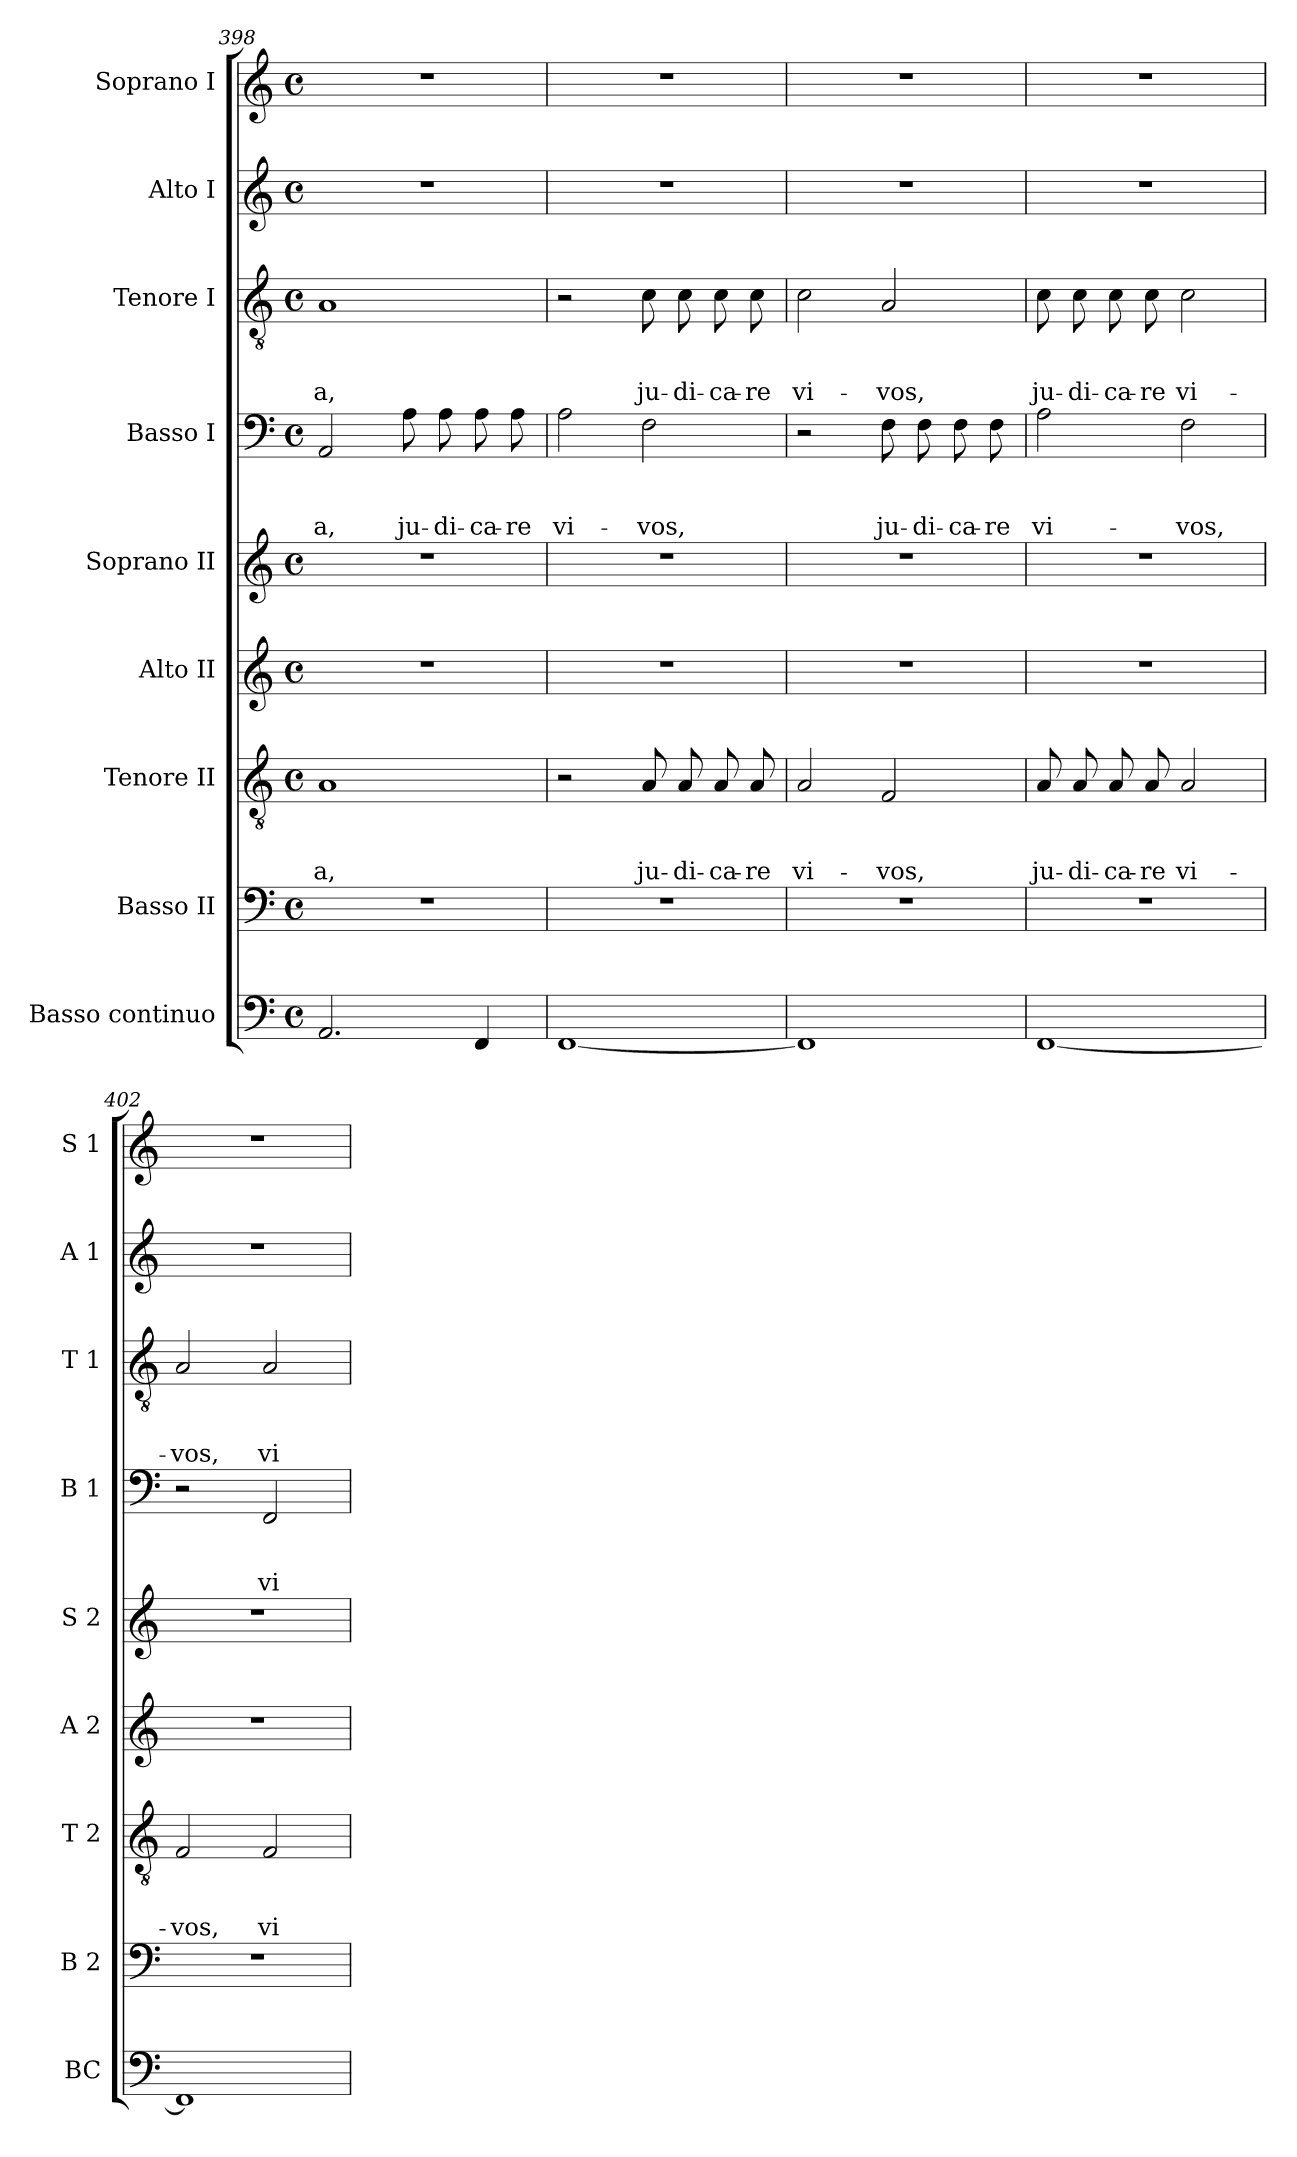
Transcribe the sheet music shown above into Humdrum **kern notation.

**kern	**kern	**kern	**text	**text	**text	**kern	**kern	**kern	**text	**text	**text	**kern	**text	**text	**text	**kern	**kern
*part9	*part8	*part7	*part7	*part7	*part7	*part6	*part5	*part4	*part4	*part4	*part4	*part3	*part3	*part3	*part3	*part2	*part1
*staff9	*staff8	*staff7	*staff7	*staff7	*staff7	*staff6	*staff5	*staff4	*staff4	*staff4	*staff4	*staff3	*staff3	*staff3	*staff3	*staff2	*staff1
*I"Basso continuo	*I"Basso II	*I"Tenore II	*	*	*	*I"Alto II	*I"Soprano II	*I"Basso I	*	*	*	*I"Tenore I	*	*	*	*I"Alto I	*I"Soprano I
*I'BC	*I'B 2	*I'T 2	*	*	*	*I'A 2	*I'S 2	*I'B 1	*	*	*	*I'T 1	*	*	*	*I'A 1	*I'S 1
!!LO:PB:g=z
*clefF4	*clefF4	*clefGv2	*	*	*	*clefG2	*clefG2	*clefF4	*	*	*	*clefGv2	*	*	*	*clefG2	*clefG2
*k[]	*k[]	*k[]	*	*	*	*k[]	*k[]	*k[]	*	*	*	*k[]	*	*	*	*k[]	*k[]
*C:	*C:	*C:	*	*	*	*C:	*C:	*C:	*	*	*	*C:	*	*	*	*C:	*C:
*M4/4	*M4/4	*M4/4	*	*	*	*M4/4	*M4/4	*M4/4	*	*	*	*M4/4	*	*	*	*M4/4	*M4/4
*met(c)	*met(c)	*met(c)	*	*	*	*met(c)	*met(c)	*met(c)	*	*	*	*met(c)	*	*	*	*met(c)	*met(c)
=398	=398	=398	=398	=398	=398	=398	=398	=398	=398	=398	=398	=398	=398	=398	=398	=398	=398
!	!	!	!	!	!LO:LY:b	!	!	!	!	!	!LO:LY:b	!	!	!	!LO:LY:b	!	!
2.AA/	1r	1A	.	.	-a,	1r	1r	2AA/	.	.	-a,	1A	.	.	-a,	1r	1r
!	!	!	!	!	!	!	!	!	!	!	!LO:LY:b	!	!	!	!	!	!
.	.	.	.	.	.	.	.	8A\	.	.	ju-	.	.	.	.	.	.
!	!	!	!	!	!	!	!	!	!	!	!LO:LY:b	!	!	!	!	!	!
.	.	.	.	.	.	.	.	8A\	.	.	-di-	.	.	.	.	.	.
!	!	!	!	!	!	!	!	!	!	!	!LO:LY:b	!	!	!	!	!	!
4FF/	.	.	.	.	.	.	.	8A\	.	.	-ca-	.	.	.	.	.	.
!	!	!	!	!	!	!	!	!	!	!	!LO:LY:b	!	!	!	!	!	!
.	.	.	.	.	.	.	.	8A\	.	.	-re	.	.	.	.	.	.
=399	=399	=399	=399	=399	=399	=399	=399	=399	=399	=399	=399	=399	=399	=399	=399	=399	=399
!	!	!	!	!	!	!	!	!	!	!	!LO:LY:b	!	!	!	!	!	!
[1FF	1r	2r	.	.	.	1r	1r	2A\	.	.	vi-	2r	.	.	.	1r	1r
!	!	!	!	!	!LO:LY:b	!	!	!	!	!	!LO:LY:b	!	!	!	!LO:LY:b	!	!
.	.	8A/	.	.	ju-	.	.	2F\	.	.	-vos,	8c\	.	.	ju-	.	.
!	!	!	!	!	!LO:LY:b	!	!	!	!	!	!	!	!	!	!LO:LY:b	!	!
.	.	8A/	.	.	-di-	.	.	.	.	.	.	8c\	.	.	-di-	.	.
!	!	!	!	!	!LO:LY:b	!	!	!	!	!	!	!	!	!	!LO:LY:b	!	!
.	.	8A/	.	.	-ca-	.	.	.	.	.	.	8c\	.	.	-ca-	.	.
!	!	!	!	!	!LO:LY:b	!	!	!	!	!	!	!	!	!	!LO:LY:b	!	!
.	.	8A/	.	.	-re	.	.	.	.	.	.	8c\	.	.	-re	.	.
=400	=400	=400	=400	=400	=400	=400	=400	=400	=400	=400	=400	=400	=400	=400	=400	=400	=400
!	!	!	!	!	!LO:LY:b	!	!	!	!	!	!	!	!	!	!LO:LY:b	!	!
1FF]	1r	2A/	.	.	vi-	1r	1r	2r	.	.	.	2c\	.	.	vi-	1r	1r
!	!	!	!	!	!LO:LY:b	!	!	!	!	!	!LO:LY:b	!	!	!	!LO:LY:b	!	!
.	.	2F/	.	.	-vos,	.	.	8F\	.	.	ju-	2A/	.	.	-vos,	.	.
!	!	!	!	!	!	!	!	!	!	!	!LO:LY:b	!	!	!	!	!	!
.	.	.	.	.	.	.	.	8F\	.	.	-di-	.	.	.	.	.	.
!	!	!	!	!	!	!	!	!	!	!	!LO:LY:b	!	!	!	!	!	!
.	.	.	.	.	.	.	.	8F\	.	.	-ca-	.	.	.	.	.	.
!	!	!	!	!	!	!	!	!	!	!	!LO:LY:b	!	!	!	!	!	!
.	.	.	.	.	.	.	.	8F\	.	.	-re	.	.	.	.	.	.
=401	=401	=401	=401	=401	=401	=401	=401	=401	=401	=401	=401	=401	=401	=401	=401	=401	=401
!	!	!	!	!	!LO:LY:b	!	!	!	!	!	!LO:LY:b	!	!	!	!LO:LY:b	!	!
[1FF	1r	8A/	.	.	ju-	1r	1r	2A\	.	.	vi-	8c\	.	.	ju-	1r	1r
!	!	!	!	!	!LO:LY:b	!	!	!	!	!	!	!	!	!	!LO:LY:b	!	!
.	.	8A/	.	.	-di-	.	.	.	.	.	.	8c\	.	.	-di-	.	.
!	!	!	!	!	!LO:LY:b	!	!	!	!	!	!	!	!	!	!LO:LY:b	!	!
.	.	8A/	.	.	-ca-	.	.	.	.	.	.	8c\	.	.	-ca-	.	.
!	!	!	!	!	!LO:LY:b	!	!	!	!	!	!	!	!	!	!LO:LY:b	!	!
.	.	8A/	.	.	-re	.	.	.	.	.	.	8c\	.	.	-re	.	.
!	!	!	!	!	!LO:LY:b	!	!	!	!	!	!LO:LY:b	!	!	!	!LO:LY:b	!	!
.	.	2A/	.	.	vi-	.	.	2F\	.	.	-vos,	2c\	.	.	vi-	.	.
=402	=402	=402	=402	=402	=402	=402	=402	=402	=402	=402	=402	=402	=402	=402	=402	=402	=402
!	!	!	!	!	!LO:LY:b	!	!	!	!	!	!	!	!	!	!LO:LY:b	!	!
1FF]	1r	2F/	.	.	-vos,	1r	1r	2r	.	.	.	2A/	.	.	-vos,	1r	1r
!	!	!	!	!	!LO:LY:b	!	!	!	!	!	!LO:LY:b	!	!	!	!LO:LY:b	!	!
.	.	2F/	.	.	vi-	.	.	2FF/	.	.	vi-	2A/	.	.	vi-	.	.
=	=	=	=	=	=	=	=	=	=	=	=	=	=	=	=	=	=
*-	*-	*-	*-	*-	*-	*-	*-	*-	*-	*-	*-	*-	*-	*-	*-	*-	*-
